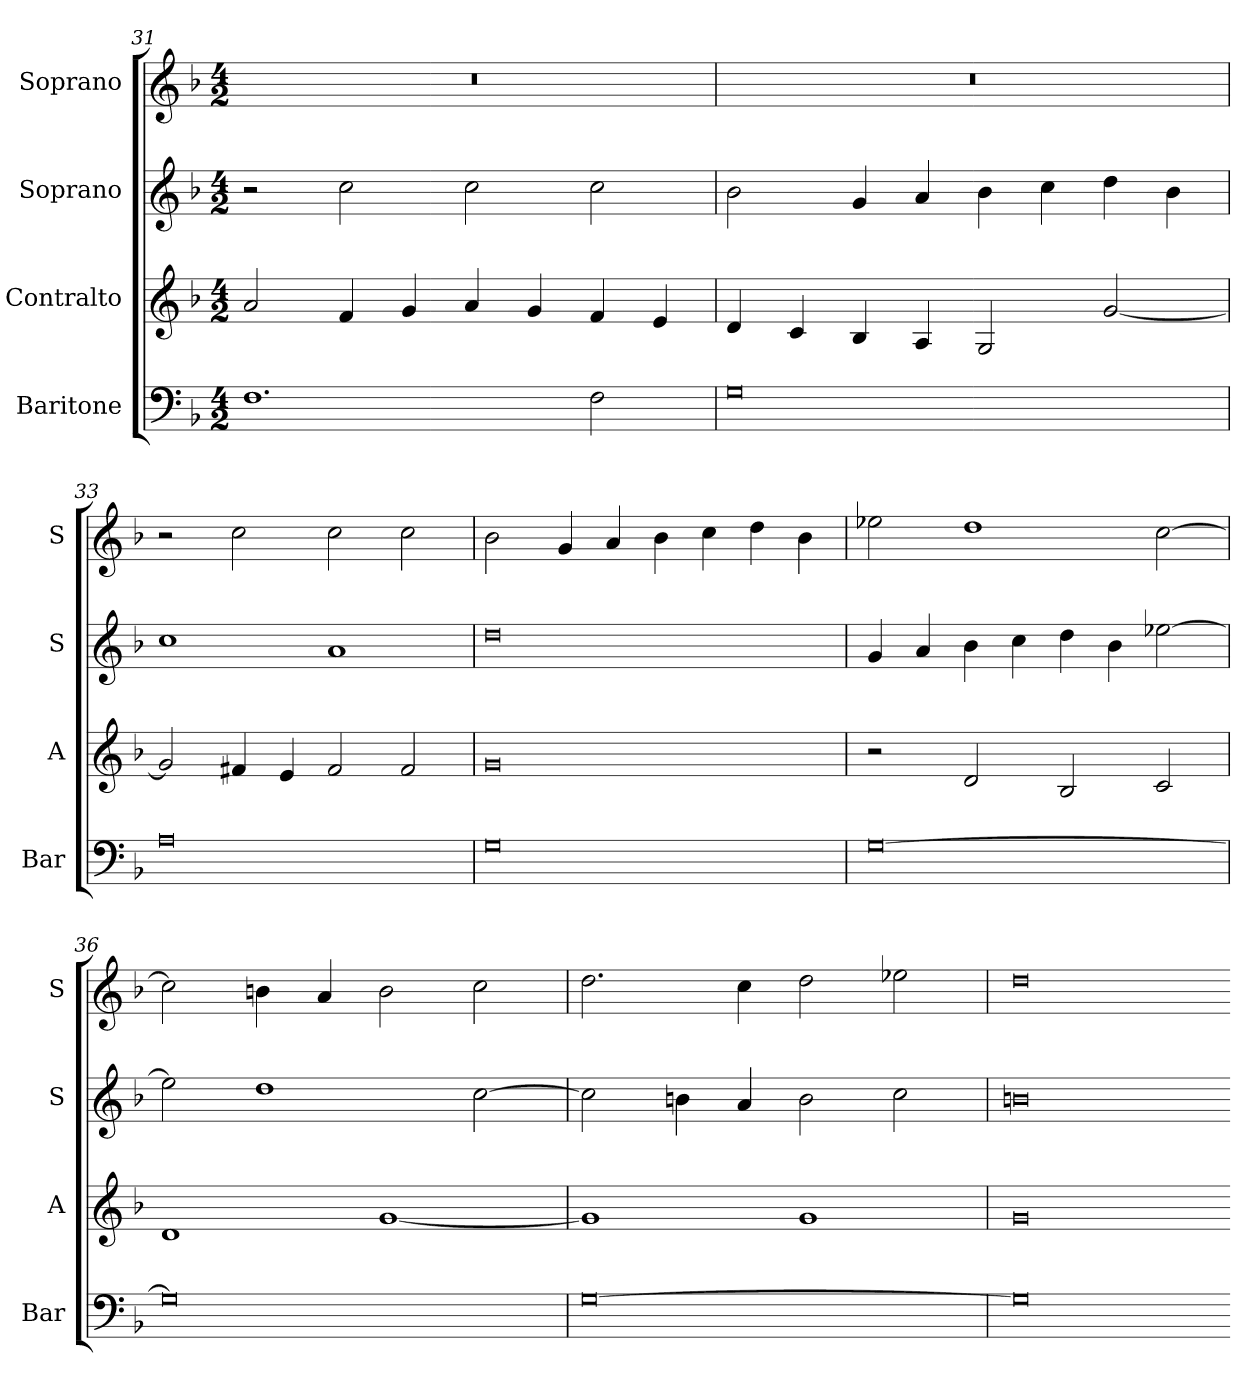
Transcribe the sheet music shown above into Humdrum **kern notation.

**kern	**kern	**kern	**kern
*part4	*part3	*part2	*part1
*staff4	*staff3	*staff2	*staff1
*I"Baritone	*I"Contralto	*I"Soprano	*I"Soprano
*I'Bar	*I'A	*I'S	*I'S
*clefF4	*clefG2	*clefG2	*clefG2
*k[b-]	*k[b-]	*k[b-]	*k[b-]
*G:dor	*G:dor	*G:dor	*G:dor
*M4/2	*M4/2	*M4/2	*M4/2
=31	=31	=31	=31
1.F	2a	2r	0r
.	4f	2cc	.
.	4g	.	.
.	4a	2cc	.
.	4g	.	.
2F	4f	2cc	.
.	4e	.	.
=32	=32	=32	=32
0G	4d	2b-	0r
.	4c	.	.
.	4B-	4g	.
.	4A	4a	.
.	2G	4b-	.
.	.	4cc	.
.	[2g	4dd	.
.	.	4b-	.
=33	=33	=33	=33
0A	2g]	1cc	2r
.	4f#X	.	2cc
.	4e	.	.
.	2f#	1a	2cc
.	2f#	.	2cc
=34	=34	=34	=34
0G	0g	0dd	2b-
.	.	.	4g
.	.	.	4a
.	.	.	4b-
.	.	.	4cc
.	.	.	4dd
.	.	.	4b-
=35	=35	=35	=35
[0G	2r	4g	2ee-X
.	.	4a	.
.	2d	4b-	1dd
.	.	4cc	.
.	2B-	4dd	.
.	.	4b-	.
.	2c	[2ee-X	[2cc
=36	=36	=36	=36
0G]	1d	2ee-]	2cc]
.	.	1dd	4bn
.	.	.	4a
.	[1g	.	2b
.	.	[2cc	2cc
=37	=37	=37	=37
[0G	1g]	2cc]	2.dd
.	.	4bn	.
.	.	4a	4cc
.	1g	2b	2dd
.	.	2cc	2ee-X
=38	=38	=38	=38
0G]	0g	0bn	0dd
=-	=-	=-	=-
*-	*-	*-	*-
